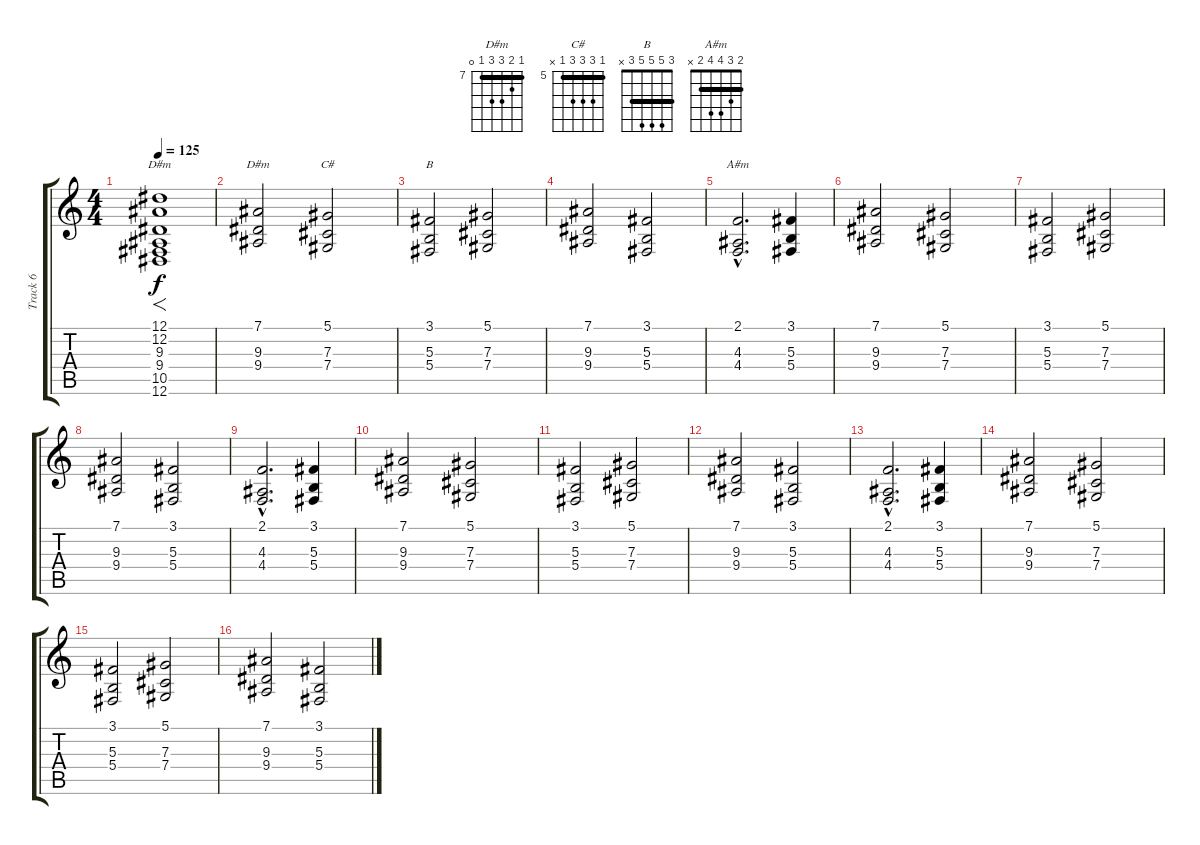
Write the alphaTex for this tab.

\track ("Track 6" "Track 6") {instrument stringensemble1}
\staff {score tabs}
\tuning (Eb4 Bb3 Gb3 Db3 Ab2 Eb2) {hide}
\chord ("D#m" 12 12 9 9 10 12) {firstfret 9 barre (9 12)}
\chord ("D#m" 7 8 9 9 7 0) {firstfret 7 barre 7}
\chord ("C#" 5 7 7 7 5 x) {firstfret 5 barre 5}
\chord ("B" 3 5 5 5 3 x) {barre 3}
\chord ("A#m" 2 3 4 4 2 x) {barre 2}
\ts (4 4)
\tempo 125
\clef g2
\ks c
(12.1 12.2 9.3 9.4 10.5 12.6).1{f ch "D#m" dy f instrument stringensemble1} |
(7.1 9.3 9.4).2{ch "D#m"} (5.1 7.3 7.4).2{ch "C#"} |
(3.1 5.3 5.4).2{ch "B"} (5.1 7.3 7.4).2 |
(7.1 9.3 9.4).2 (3.1 5.3 5.4).2 |
(2.1{hac} 4.3{hac} 4.4{hac}).2{d ch "A#m"} (3.1 5.3 5.4).4 |
(7.1 9.3 9.4).2 (5.1 7.3 7.4).2 |
(3.1 5.3 5.4).2 (5.1 7.3 7.4).2 |
(7.1 9.3 9.4).2 (3.1 5.3 5.4).2 |
(2.1{hac} 4.3{hac} 4.4{hac}).2{d} (3.1 5.3 5.4).4 |
(7.1 9.3 9.4).2 (5.1 7.3 7.4).2 |
(3.1 5.3 5.4).2 (5.1 7.3 7.4).2 |
(7.1 9.3 9.4).2 (3.1 5.3 5.4).2 |
(2.1{hac} 4.3{hac} 4.4{hac}).2{d} (3.1 5.3 5.4).4 |
(7.1 9.3 9.4).2 (5.1 7.3 7.4).2 |
(3.1 5.3 5.4).2 (5.1 7.3 7.4).2 |
(7.1 9.3 9.4).2 (3.1 5.3 5.4).2
